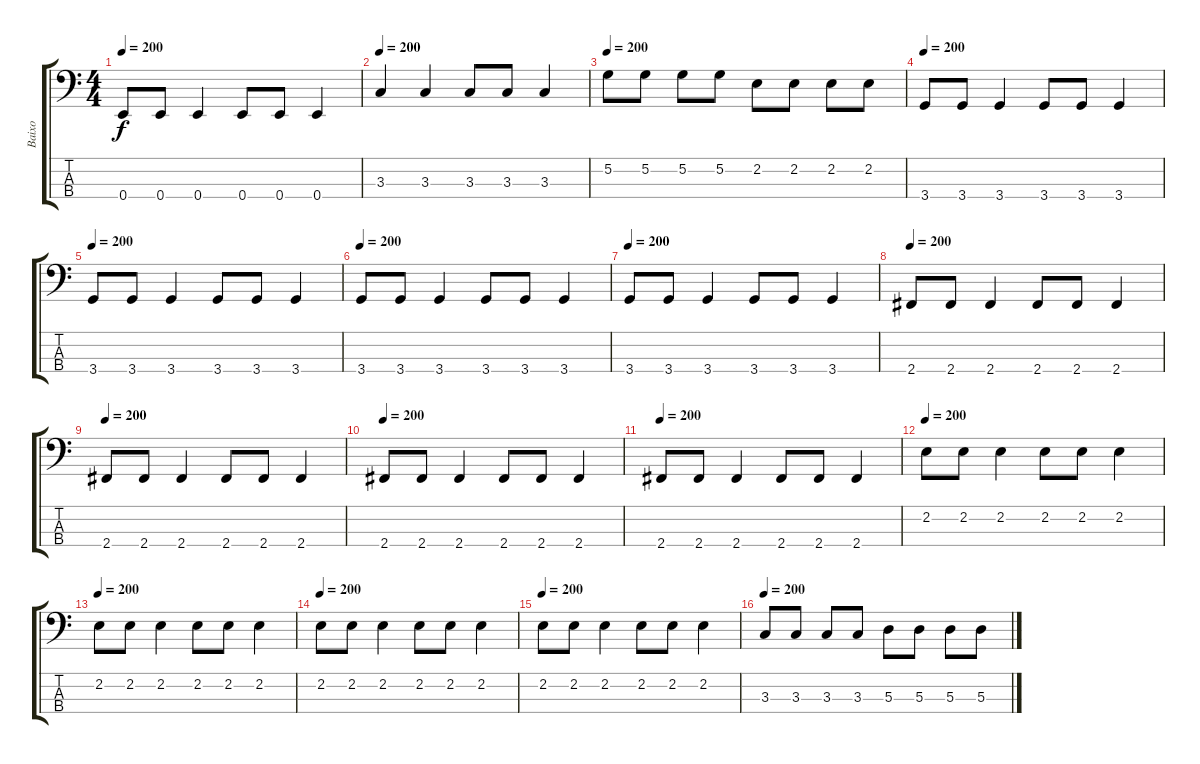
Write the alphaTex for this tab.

\track ("Baixo" "Baixo") {instrument electricbasspick}
\staff {score tabs}
\tuning (G2 D2 A1 E1) {hide}
\ts (4 4)
\tempo 200
\clef f4
\ks c
0.4.8{dy f} 0.4.8 0.4.4 0.4.8 0.4.8 0.4.4 |
\tempo 200
3.3.4 3.3.4 3.3.8 3.3.8 3.3.4 |
\tempo 200
5.2.8 5.2.8 5.2.8 5.2.8 2.2.8 2.2.8 2.2.8 2.2.8 |
\tempo 200
3.4.8 3.4.8 3.4.4 3.4.8 3.4.8 3.4.4 |
\tempo 200
3.4.8 3.4.8 3.4.4 3.4.8 3.4.8 3.4.4 |
\tempo 200
3.4.8 3.4.8 3.4.4 3.4.8 3.4.8 3.4.4 |
\tempo 200
3.4.8 3.4.8 3.4.4 3.4.8 3.4.8 3.4.4 |
\tempo 200
2.4.8 2.4.8 2.4.4 2.4.8 2.4.8 2.4.4 |
\tempo 200
2.4.8 2.4.8 2.4.4 2.4.8 2.4.8 2.4.4 |
\tempo 200
2.4.8 2.4.8 2.4.4 2.4.8 2.4.8 2.4.4 |
\tempo 200
2.4.8 2.4.8 2.4.4 2.4.8 2.4.8 2.4.4 |
\tempo 200
2.2.8 2.2.8 2.2.4 2.2.8 2.2.8 2.2.4 |
\tempo 200
2.2.8 2.2.8 2.2.4 2.2.8 2.2.8 2.2.4 |
\tempo 200
2.2.8 2.2.8 2.2.4 2.2.8 2.2.8 2.2.4 |
\tempo 200
2.2.8 2.2.8 2.2.4 2.2.8 2.2.8 2.2.4 |
\tempo 200
3.3.8 3.3.8 3.3.8 3.3.8 5.3.8 5.3.8 5.3.8 5.3.8
